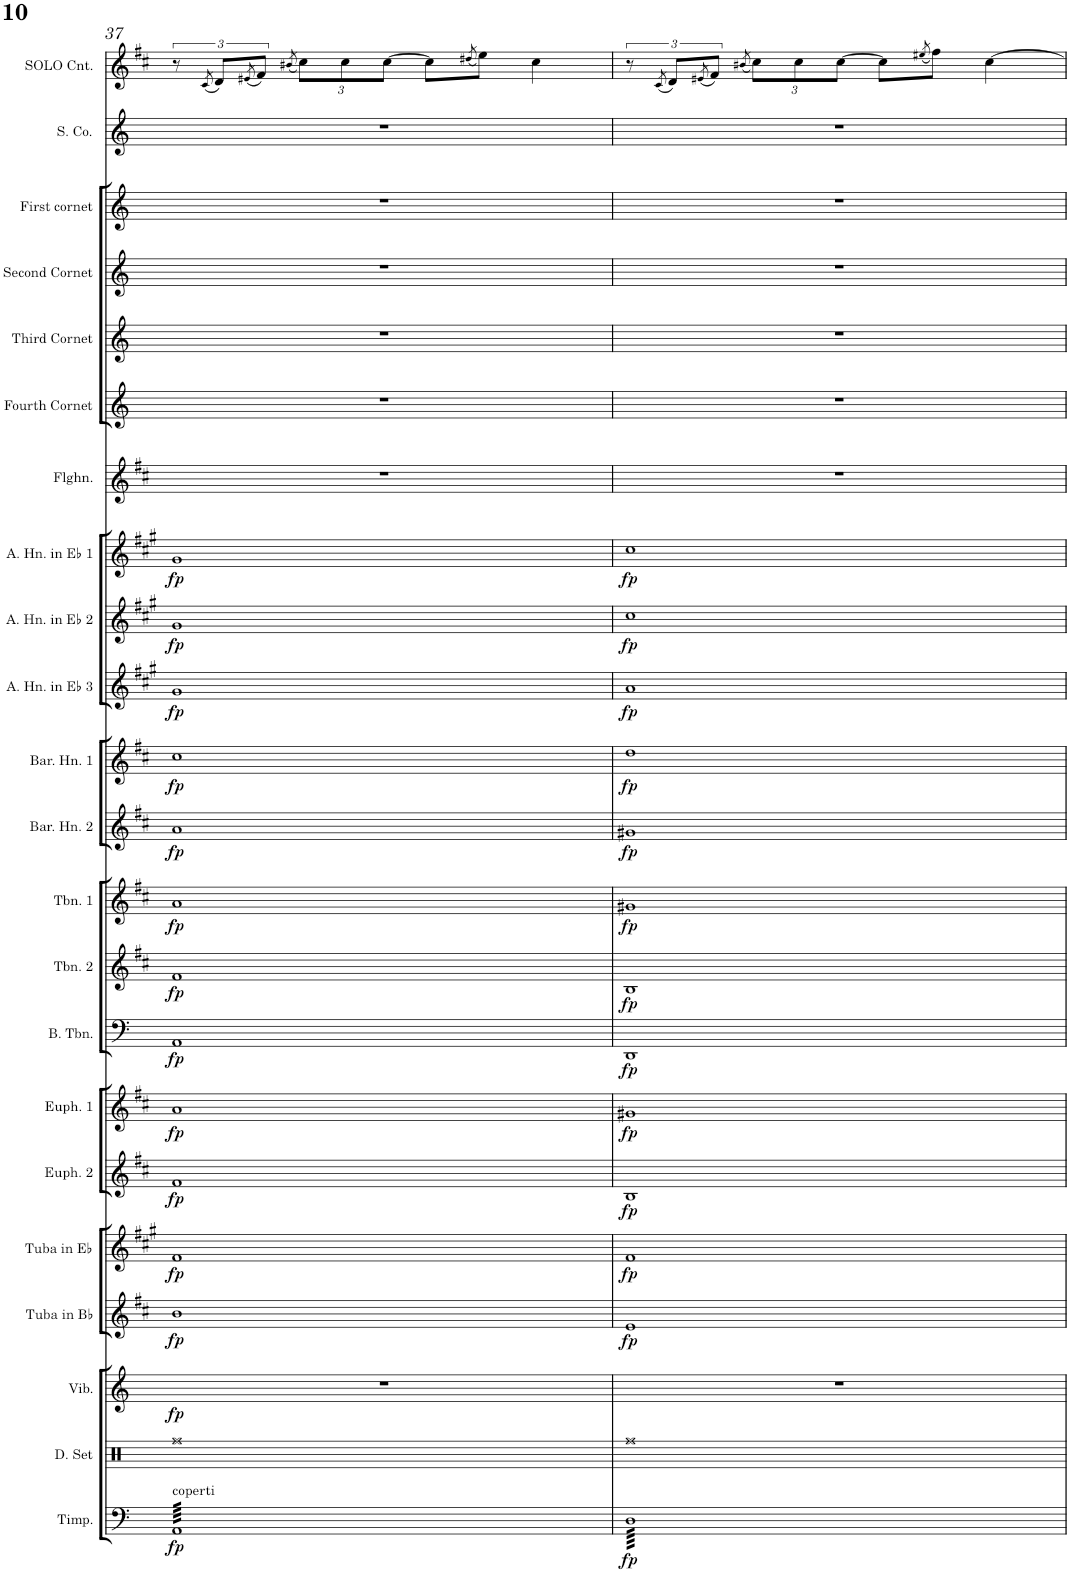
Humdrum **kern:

**kern	**dynam	**kern	**kern	**dynam	**kern	**dynam	**kern	**dynam	**kern	**dynam	**kern	**dynam	**kern	**dynam	**kern	**dynam	**kern	**dynam	**kern	**dynam	**kern	**dynam	**kern	**dynam	**kern	**dynam	**kern	**dynam	**kern	**kern	**kern	**kern	**kern	**kern	**kern
*part22	*part22	*part21	*part20	*part20	*part19	*part19	*part18	*part18	*part17	*part17	*part16	*part16	*part15	*part15	*part14	*part14	*part13	*part13	*part12	*part12	*part11	*part11	*part10	*part10	*part9	*part9	*part8	*part8	*part7	*part6	*part5	*part4	*part3	*part2	*part1
*staff22	*staff22	*staff21	*staff20	*staff20	*staff19	*staff19	*staff18	*staff18	*staff17	*staff17	*staff16	*staff16	*staff15	*staff15	*staff14	*staff14	*staff13	*staff13	*staff12	*staff12	*staff11	*staff11	*staff10	*staff10	*staff9	*staff9	*staff8	*staff8	*staff7	*staff6	*staff5	*staff4	*staff3	*staff2	*staff1
*I"Timpani	*	*I"Drumset	*I"Vibraphone	*	*I"Tuba in Bb	*	*I"Tuba in Eb	*	*I"Euphonium 2	*	*I"Euphonium 1	*	*I"Bass Trombone	*	*I"Trombone 2	*	*I"Trombone 1	*	*I"Baritone Horn 2	*	*I"Baritone Horn 1	*	*I"Alto Horn in Eb 3	*	*I"Alto Horn in Eb 2	*	*I"Alto Horn in Eb 1	*	*I"Flugelhorn	*I"Fourth Cornet	*I"Third Cornet	*I"Second Cornet	*I"First Cornet	*I"Soprano Cornet	*I"SOLO Cornet
*I'Timp.	*	*I'D. Set	*I'Vib.	*	*I'Tuba in Bb	*	*I'Tuba in Eb	*	*I'Euph. 2	*	*I'Euph. 1	*	*I'B. Tbn.	*	*I'Tbn. 2	*	*I'Tbn. 1	*	*I'Bar. Hn. 2	*	*I'Bar. Hn. 1	*	*I'A. Hn. in Eb 3	*	*I'A. Hn. in Eb 2	*	*I'A. Hn. in Eb 1	*	*I'Flghn.	*I'Fourth Cornet	*I'Third Cornet	*I'Second Cornet	*I'First cornet	*I'S. Co.	*I'SOLO Cnt.
!!LO:PB:g=z
*clefF4	*	*clefX	*clefG2	*	*clefG2	*	*clefG2	*	*clefG2	*	*clefG2	*	*clefF4	*	*clefG2	*	*clefG2	*	*clefG2	*	*clefG2	*	*clefG2	*	*clefG2	*	*clefG2	*	*clefG2	*clefG2	*clefG2	*clefG2	*clefG2	*clefG2	*clefG2
*	*	*	*	*	*Trd15c26	*	*Trd12c21	*	*Trd8c14	*	*Trd8c14	*	*	*	*Trd8c14	*	*Trd8c14	*	*Trd8c14	*	*Trd8c14	*	*Trd5c9	*	*Trd5c9	*	*Trd5c9	*	*Trd1c2	*Trd1c2	*Trd1c2	*Trd1c2	*Trd1c2	*Trd1c2	*Trd1c2
*k[]	*	*k[]	*k[]	*	*k[f#c#]	*	*k[f#c#g#]	*	*k[f#c#]	*	*k[f#c#]	*	*k[]	*	*k[f#c#]	*	*k[f#c#]	*	*k[f#c#]	*	*k[f#c#]	*	*k[f#c#g#]	*	*k[f#c#g#]	*	*k[f#c#g#]	*	*k[f#c#]	*k[]	*k[]	*k[]	*k[]	*k[]	*k[f#c#]
*M4/4	*	*M4/4	*M4/4	*	*M4/4	*	*M4/4	*	*M4/4	*	*M4/4	*	*M4/4	*	*M4/4	*	*M4/4	*	*M4/4	*	*M4/4	*	*M4/4	*	*M4/4	*	*M4/4	*	*M4/4	*M4/4	*M4/4	*M4/4	*M4/4	*M4/4	*M4/4
=37	=37	=37	=37	=37	=37	=37	=37	=37	=37	=37	=37	=37	=37	=37	=37	=37	=37	=37	=37	=37	=37	=37	=37	=37	=37	=37	=37	=37	=37	=37	=37	=37	=37	=37	=37
!LO:TX:a:t=coperti	!	!	!	!	!	!	!	!	!	!	!	!	!	!	!	!	!	!	!	!	!	!	!	!	!	!	!	!	!	!	!	!	!	!	!
!	!LO:DY:b	!	!	!LO:DY:b	!	!LO:DY:b	!	!LO:DY:b	!	!LO:DY:b	!	!LO:DY:b	!	!LO:DY:b	!	!LO:DY:b	!	!LO:DY:b	!	!LO:DY:b	!	!LO:DY:b	!	!LO:DY:b	!	!LO:DY:b	!	!LO:DY:b	!	!	!	!	!	!	!
*tremolo	*	*	*	*	*	*	*	*	*	*	*	*	*	*	*	*	*	*	*	*	*	*	*	*	*	*	*	*	*	*	*	*	*	*	*
64AALLLL	fp	1Rff	1r	fp	1b	fp	1f#	fp	1f#	fp	1a	fp	1AA	fp	1f#	fp	1a	fp	1a	fp	1cc#	fp	1g#	fp	1g#	fp	1g#	fp	1r	1r	1r	1r	1r	1r	12r
64AA	.	.	.	.	.	.	.	.	.	.	.	.	.	.	.	.	.	.	.	.	.	.	.	.	.	.	.	.	.	.	.	.	.	.	.
64AA	.	.	.	.	.	.	.	.	.	.	.	.	.	.	.	.	.	.	.	.	.	.	.	.	.	.	.	.	.	.	.	.	.	.	.
64AA	.	.	.	.	.	.	.	.	.	.	.	.	.	.	.	.	.	.	.	.	.	.	.	.	.	.	.	.	.	.	.	.	.	.	.
64AA	.	.	.	.	.	.	.	.	.	.	.	.	.	.	.	.	.	.	.	.	.	.	.	.	.	.	.	.	.	.	.	.	.	.	.
64AA	.	.	.	.	.	.	.	.	.	.	.	.	.	.	.	.	.	.	.	.	.	.	.	.	.	.	.	.	.	.	.	.	.	.	.
.	.	.	.	.	.	.	.	.	.	.	.	.	.	.	.	.	.	.	.	.	.	.	.	.	.	.	.	.	.	.	.	.	.	.	(8qc#/
.	.	.	.	.	.	.	.	.	.	.	.	.	.	.	.	.	.	.	.	.	.	.	.	.	.	.	.	.	.	.	.	.	.	.	12d/L)
64AA	.	.	.	.	.	.	.	.	.	.	.	.	.	.	.	.	.	.	.	.	.	.	.	.	.	.	.	.	.	.	.	.	.	.	.
64AA	.	.	.	.	.	.	.	.	.	.	.	.	.	.	.	.	.	.	.	.	.	.	.	.	.	.	.	.	.	.	.	.	.	.	.
64AA	.	.	.	.	.	.	.	.	.	.	.	.	.	.	.	.	.	.	.	.	.	.	.	.	.	.	.	.	.	.	.	.	.	.	.
64AA	.	.	.	.	.	.	.	.	.	.	.	.	.	.	.	.	.	.	.	.	.	.	.	.	.	.	.	.	.	.	.	.	.	.	.
64AA	.	.	.	.	.	.	.	.	.	.	.	.	.	.	.	.	.	.	.	.	.	.	.	.	.	.	.	.	.	.	.	.	.	.	.
.	.	.	.	.	.	.	.	.	.	.	.	.	.	.	.	.	.	.	.	.	.	.	.	.	.	.	.	.	.	.	.	.	.	.	(8qe#X/
.	.	.	.	.	.	.	.	.	.	.	.	.	.	.	.	.	.	.	.	.	.	.	.	.	.	.	.	.	.	.	.	.	.	.	12f#/J)
64AA	.	.	.	.	.	.	.	.	.	.	.	.	.	.	.	.	.	.	.	.	.	.	.	.	.	.	.	.	.	.	.	.	.	.	.
64AA	.	.	.	.	.	.	.	.	.	.	.	.	.	.	.	.	.	.	.	.	.	.	.	.	.	.	.	.	.	.	.	.	.	.	.
64AA	.	.	.	.	.	.	.	.	.	.	.	.	.	.	.	.	.	.	.	.	.	.	.	.	.	.	.	.	.	.	.	.	.	.	.
64AA	.	.	.	.	.	.	.	.	.	.	.	.	.	.	.	.	.	.	.	.	.	.	.	.	.	.	.	.	.	.	.	.	.	.	.
64AA	.	.	.	.	.	.	.	.	.	.	.	.	.	.	.	.	.	.	.	.	.	.	.	.	.	.	.	.	.	.	.	.	.	.	.
.	.	.	.	.	.	.	.	.	.	.	.	.	.	.	.	.	.	.	.	.	.	.	.	.	.	.	.	.	.	.	.	.	.	.	(8qb#X/
*	*	*	*	*	*	*	*	*	*	*	*	*	*	*	*	*	*	*	*	*	*	*	*	*	*	*	*	*	*	*	*	*	*	*	*Xbrackettup
64AA	.	.	.	.	.	.	.	.	.	.	.	.	.	.	.	.	.	.	.	.	.	.	.	.	.	.	.	.	.	.	.	.	.	.	12cc#\L)
64AA	.	.	.	.	.	.	.	.	.	.	.	.	.	.	.	.	.	.	.	.	.	.	.	.	.	.	.	.	.	.	.	.	.	.	.
64AA	.	.	.	.	.	.	.	.	.	.	.	.	.	.	.	.	.	.	.	.	.	.	.	.	.	.	.	.	.	.	.	.	.	.	.
64AA	.	.	.	.	.	.	.	.	.	.	.	.	.	.	.	.	.	.	.	.	.	.	.	.	.	.	.	.	.	.	.	.	.	.	.
64AA	.	.	.	.	.	.	.	.	.	.	.	.	.	.	.	.	.	.	.	.	.	.	.	.	.	.	.	.	.	.	.	.	.	.	.
64AA	.	.	.	.	.	.	.	.	.	.	.	.	.	.	.	.	.	.	.	.	.	.	.	.	.	.	.	.	.	.	.	.	.	.	.
.	.	.	.	.	.	.	.	.	.	.	.	.	.	.	.	.	.	.	.	.	.	.	.	.	.	.	.	.	.	.	.	.	.	.	12cc#\
64AA	.	.	.	.	.	.	.	.	.	.	.	.	.	.	.	.	.	.	.	.	.	.	.	.	.	.	.	.	.	.	.	.	.	.	.
64AA	.	.	.	.	.	.	.	.	.	.	.	.	.	.	.	.	.	.	.	.	.	.	.	.	.	.	.	.	.	.	.	.	.	.	.
64AA	.	.	.	.	.	.	.	.	.	.	.	.	.	.	.	.	.	.	.	.	.	.	.	.	.	.	.	.	.	.	.	.	.	.	.
64AA	.	.	.	.	.	.	.	.	.	.	.	.	.	.	.	.	.	.	.	.	.	.	.	.	.	.	.	.	.	.	.	.	.	.	.
64AA	.	.	.	.	.	.	.	.	.	.	.	.	.	.	.	.	.	.	.	.	.	.	.	.	.	.	.	.	.	.	.	.	.	.	.
.	.	.	.	.	.	.	.	.	.	.	.	.	.	.	.	.	.	.	.	.	.	.	.	.	.	.	.	.	.	.	.	.	.	.	[12cc#\J
64AA	.	.	.	.	.	.	.	.	.	.	.	.	.	.	.	.	.	.	.	.	.	.	.	.	.	.	.	.	.	.	.	.	.	.	.
64AA	.	.	.	.	.	.	.	.	.	.	.	.	.	.	.	.	.	.	.	.	.	.	.	.	.	.	.	.	.	.	.	.	.	.	.
64AA	.	.	.	.	.	.	.	.	.	.	.	.	.	.	.	.	.	.	.	.	.	.	.	.	.	.	.	.	.	.	.	.	.	.	.
64AA	.	.	.	.	.	.	.	.	.	.	.	.	.	.	.	.	.	.	.	.	.	.	.	.	.	.	.	.	.	.	.	.	.	.	.
64AA	.	.	.	.	.	.	.	.	.	.	.	.	.	.	.	.	.	.	.	.	.	.	.	.	.	.	.	.	.	.	.	.	.	.	.
64AA	.	.	.	.	.	.	.	.	.	.	.	.	.	.	.	.	.	.	.	.	.	.	.	.	.	.	.	.	.	.	.	.	.	.	8cc#\L]
64AA	.	.	.	.	.	.	.	.	.	.	.	.	.	.	.	.	.	.	.	.	.	.	.	.	.	.	.	.	.	.	.	.	.	.	.
64AA	.	.	.	.	.	.	.	.	.	.	.	.	.	.	.	.	.	.	.	.	.	.	.	.	.	.	.	.	.	.	.	.	.	.	.
64AA	.	.	.	.	.	.	.	.	.	.	.	.	.	.	.	.	.	.	.	.	.	.	.	.	.	.	.	.	.	.	.	.	.	.	.
64AA	.	.	.	.	.	.	.	.	.	.	.	.	.	.	.	.	.	.	.	.	.	.	.	.	.	.	.	.	.	.	.	.	.	.	.
64AA	.	.	.	.	.	.	.	.	.	.	.	.	.	.	.	.	.	.	.	.	.	.	.	.	.	.	.	.	.	.	.	.	.	.	.
64AA	.	.	.	.	.	.	.	.	.	.	.	.	.	.	.	.	.	.	.	.	.	.	.	.	.	.	.	.	.	.	.	.	.	.	.
64AA	.	.	.	.	.	.	.	.	.	.	.	.	.	.	.	.	.	.	.	.	.	.	.	.	.	.	.	.	.	.	.	.	.	.	.
.	.	.	.	.	.	.	.	.	.	.	.	.	.	.	.	.	.	.	.	.	.	.	.	.	.	.	.	.	.	.	.	.	.	.	(8qdd#X/
64AA	.	.	.	.	.	.	.	.	.	.	.	.	.	.	.	.	.	.	.	.	.	.	.	.	.	.	.	.	.	.	.	.	.	.	8ee\J)
64AA	.	.	.	.	.	.	.	.	.	.	.	.	.	.	.	.	.	.	.	.	.	.	.	.	.	.	.	.	.	.	.	.	.	.	.
64AA	.	.	.	.	.	.	.	.	.	.	.	.	.	.	.	.	.	.	.	.	.	.	.	.	.	.	.	.	.	.	.	.	.	.	.
64AA	.	.	.	.	.	.	.	.	.	.	.	.	.	.	.	.	.	.	.	.	.	.	.	.	.	.	.	.	.	.	.	.	.	.	.
64AA	.	.	.	.	.	.	.	.	.	.	.	.	.	.	.	.	.	.	.	.	.	.	.	.	.	.	.	.	.	.	.	.	.	.	.
64AA	.	.	.	.	.	.	.	.	.	.	.	.	.	.	.	.	.	.	.	.	.	.	.	.	.	.	.	.	.	.	.	.	.	.	.
64AA	.	.	.	.	.	.	.	.	.	.	.	.	.	.	.	.	.	.	.	.	.	.	.	.	.	.	.	.	.	.	.	.	.	.	.
64AA	.	.	.	.	.	.	.	.	.	.	.	.	.	.	.	.	.	.	.	.	.	.	.	.	.	.	.	.	.	.	.	.	.	.	.
64AA	.	.	.	.	.	.	.	.	.	.	.	.	.	.	.	.	.	.	.	.	.	.	.	.	.	.	.	.	.	.	.	.	.	.	4cc#\
64AA	.	.	.	.	.	.	.	.	.	.	.	.	.	.	.	.	.	.	.	.	.	.	.	.	.	.	.	.	.	.	.	.	.	.	.
64AA	.	.	.	.	.	.	.	.	.	.	.	.	.	.	.	.	.	.	.	.	.	.	.	.	.	.	.	.	.	.	.	.	.	.	.
64AA	.	.	.	.	.	.	.	.	.	.	.	.	.	.	.	.	.	.	.	.	.	.	.	.	.	.	.	.	.	.	.	.	.	.	.
64AA	.	.	.	.	.	.	.	.	.	.	.	.	.	.	.	.	.	.	.	.	.	.	.	.	.	.	.	.	.	.	.	.	.	.	.
64AA	.	.	.	.	.	.	.	.	.	.	.	.	.	.	.	.	.	.	.	.	.	.	.	.	.	.	.	.	.	.	.	.	.	.	.
64AA	.	.	.	.	.	.	.	.	.	.	.	.	.	.	.	.	.	.	.	.	.	.	.	.	.	.	.	.	.	.	.	.	.	.	.
64AA	.	.	.	.	.	.	.	.	.	.	.	.	.	.	.	.	.	.	.	.	.	.	.	.	.	.	.	.	.	.	.	.	.	.	.
64AA	.	.	.	.	.	.	.	.	.	.	.	.	.	.	.	.	.	.	.	.	.	.	.	.	.	.	.	.	.	.	.	.	.	.	.
64AA	.	.	.	.	.	.	.	.	.	.	.	.	.	.	.	.	.	.	.	.	.	.	.	.	.	.	.	.	.	.	.	.	.	.	.
64AA	.	.	.	.	.	.	.	.	.	.	.	.	.	.	.	.	.	.	.	.	.	.	.	.	.	.	.	.	.	.	.	.	.	.	.
64AA	.	.	.	.	.	.	.	.	.	.	.	.	.	.	.	.	.	.	.	.	.	.	.	.	.	.	.	.	.	.	.	.	.	.	.
64AA	.	.	.	.	.	.	.	.	.	.	.	.	.	.	.	.	.	.	.	.	.	.	.	.	.	.	.	.	.	.	.	.	.	.	.
64AA	.	.	.	.	.	.	.	.	.	.	.	.	.	.	.	.	.	.	.	.	.	.	.	.	.	.	.	.	.	.	.	.	.	.	.
64AA	.	.	.	.	.	.	.	.	.	.	.	.	.	.	.	.	.	.	.	.	.	.	.	.	.	.	.	.	.	.	.	.	.	.	.
64AAJJJJ	.	.	.	.	.	.	.	.	.	.	.	.	.	.	.	.	.	.	.	.	.	.	.	.	.	.	.	.	.	.	.	.	.	.	.
=38	=38	=38	=38	=38	=38	=38	=38	=38	=38	=38	=38	=38	=38	=38	=38	=38	=38	=38	=38	=38	=38	=38	=38	=38	=38	=38	=38	=38	=38	=38	=38	=38	=38	=38	=38
*	*	*	*	*	*	*	*	*	*	*	*	*	*	*	*	*	*	*	*	*	*	*	*	*	*	*	*	*	*	*	*	*	*	*	*brackettup
!	!LO:DY:b	!	!	!	!	!LO:DY:b	!	!LO:DY:b	!	!LO:DY:b	!	!LO:DY:b	!	!LO:DY:b	!	!LO:DY:b	!	!LO:DY:b	!	!LO:DY:b	!	!LO:DY:b	!	!LO:DY:b	!	!LO:DY:b	!	!LO:DY:b	!	!	!	!	!	!	!
64DLLLL	fp	1Rff	1r	.	1e	fp	1f#	fp	1B	fp	1g#X	fp	1DD	fp	1B	fp	1g#X	fp	1g#X	fp	1dd	fp	1a	fp	1cc#	fp	1cc#	fp	1r	1r	1r	1r	1r	1r	12r
64D	.	.	.	.	.	.	.	.	.	.	.	.	.	.	.	.	.	.	.	.	.	.	.	.	.	.	.	.	.	.	.	.	.	.	.
64D	.	.	.	.	.	.	.	.	.	.	.	.	.	.	.	.	.	.	.	.	.	.	.	.	.	.	.	.	.	.	.	.	.	.	.
64D	.	.	.	.	.	.	.	.	.	.	.	.	.	.	.	.	.	.	.	.	.	.	.	.	.	.	.	.	.	.	.	.	.	.	.
64D	.	.	.	.	.	.	.	.	.	.	.	.	.	.	.	.	.	.	.	.	.	.	.	.	.	.	.	.	.	.	.	.	.	.	.
64D	.	.	.	.	.	.	.	.	.	.	.	.	.	.	.	.	.	.	.	.	.	.	.	.	.	.	.	.	.	.	.	.	.	.	.
.	.	.	.	.	.	.	.	.	.	.	.	.	.	.	.	.	.	.	.	.	.	.	.	.	.	.	.	.	.	.	.	.	.	.	(8qc#/
.	.	.	.	.	.	.	.	.	.	.	.	.	.	.	.	.	.	.	.	.	.	.	.	.	.	.	.	.	.	.	.	.	.	.	12d/L)
64D	.	.	.	.	.	.	.	.	.	.	.	.	.	.	.	.	.	.	.	.	.	.	.	.	.	.	.	.	.	.	.	.	.	.	.
64D	.	.	.	.	.	.	.	.	.	.	.	.	.	.	.	.	.	.	.	.	.	.	.	.	.	.	.	.	.	.	.	.	.	.	.
64D	.	.	.	.	.	.	.	.	.	.	.	.	.	.	.	.	.	.	.	.	.	.	.	.	.	.	.	.	.	.	.	.	.	.	.
64D	.	.	.	.	.	.	.	.	.	.	.	.	.	.	.	.	.	.	.	.	.	.	.	.	.	.	.	.	.	.	.	.	.	.	.
64D	.	.	.	.	.	.	.	.	.	.	.	.	.	.	.	.	.	.	.	.	.	.	.	.	.	.	.	.	.	.	.	.	.	.	.
.	.	.	.	.	.	.	.	.	.	.	.	.	.	.	.	.	.	.	.	.	.	.	.	.	.	.	.	.	.	.	.	.	.	.	(8qe#X/
.	.	.	.	.	.	.	.	.	.	.	.	.	.	.	.	.	.	.	.	.	.	.	.	.	.	.	.	.	.	.	.	.	.	.	12f#/J)
64D	.	.	.	.	.	.	.	.	.	.	.	.	.	.	.	.	.	.	.	.	.	.	.	.	.	.	.	.	.	.	.	.	.	.	.
64D	.	.	.	.	.	.	.	.	.	.	.	.	.	.	.	.	.	.	.	.	.	.	.	.	.	.	.	.	.	.	.	.	.	.	.
64D	.	.	.	.	.	.	.	.	.	.	.	.	.	.	.	.	.	.	.	.	.	.	.	.	.	.	.	.	.	.	.	.	.	.	.
64D	.	.	.	.	.	.	.	.	.	.	.	.	.	.	.	.	.	.	.	.	.	.	.	.	.	.	.	.	.	.	.	.	.	.	.
64D	.	.	.	.	.	.	.	.	.	.	.	.	.	.	.	.	.	.	.	.	.	.	.	.	.	.	.	.	.	.	.	.	.	.	.
.	.	.	.	.	.	.	.	.	.	.	.	.	.	.	.	.	.	.	.	.	.	.	.	.	.	.	.	.	.	.	.	.	.	.	(8qb#X/
*	*	*	*	*	*	*	*	*	*	*	*	*	*	*	*	*	*	*	*	*	*	*	*	*	*	*	*	*	*	*	*	*	*	*	*Xbrackettup
64D	.	.	.	.	.	.	.	.	.	.	.	.	.	.	.	.	.	.	.	.	.	.	.	.	.	.	.	.	.	.	.	.	.	.	12cc#\L)
64D	.	.	.	.	.	.	.	.	.	.	.	.	.	.	.	.	.	.	.	.	.	.	.	.	.	.	.	.	.	.	.	.	.	.	.
64D	.	.	.	.	.	.	.	.	.	.	.	.	.	.	.	.	.	.	.	.	.	.	.	.	.	.	.	.	.	.	.	.	.	.	.
64D	.	.	.	.	.	.	.	.	.	.	.	.	.	.	.	.	.	.	.	.	.	.	.	.	.	.	.	.	.	.	.	.	.	.	.
64D	.	.	.	.	.	.	.	.	.	.	.	.	.	.	.	.	.	.	.	.	.	.	.	.	.	.	.	.	.	.	.	.	.	.	.
64D	.	.	.	.	.	.	.	.	.	.	.	.	.	.	.	.	.	.	.	.	.	.	.	.	.	.	.	.	.	.	.	.	.	.	.
.	.	.	.	.	.	.	.	.	.	.	.	.	.	.	.	.	.	.	.	.	.	.	.	.	.	.	.	.	.	.	.	.	.	.	12cc#\
64D	.	.	.	.	.	.	.	.	.	.	.	.	.	.	.	.	.	.	.	.	.	.	.	.	.	.	.	.	.	.	.	.	.	.	.
64D	.	.	.	.	.	.	.	.	.	.	.	.	.	.	.	.	.	.	.	.	.	.	.	.	.	.	.	.	.	.	.	.	.	.	.
64D	.	.	.	.	.	.	.	.	.	.	.	.	.	.	.	.	.	.	.	.	.	.	.	.	.	.	.	.	.	.	.	.	.	.	.
64D	.	.	.	.	.	.	.	.	.	.	.	.	.	.	.	.	.	.	.	.	.	.	.	.	.	.	.	.	.	.	.	.	.	.	.
64D	.	.	.	.	.	.	.	.	.	.	.	.	.	.	.	.	.	.	.	.	.	.	.	.	.	.	.	.	.	.	.	.	.	.	.
.	.	.	.	.	.	.	.	.	.	.	.	.	.	.	.	.	.	.	.	.	.	.	.	.	.	.	.	.	.	.	.	.	.	.	[12cc#\J
64D	.	.	.	.	.	.	.	.	.	.	.	.	.	.	.	.	.	.	.	.	.	.	.	.	.	.	.	.	.	.	.	.	.	.	.
64D	.	.	.	.	.	.	.	.	.	.	.	.	.	.	.	.	.	.	.	.	.	.	.	.	.	.	.	.	.	.	.	.	.	.	.
64D	.	.	.	.	.	.	.	.	.	.	.	.	.	.	.	.	.	.	.	.	.	.	.	.	.	.	.	.	.	.	.	.	.	.	.
64D	.	.	.	.	.	.	.	.	.	.	.	.	.	.	.	.	.	.	.	.	.	.	.	.	.	.	.	.	.	.	.	.	.	.	.
64D	.	.	.	.	.	.	.	.	.	.	.	.	.	.	.	.	.	.	.	.	.	.	.	.	.	.	.	.	.	.	.	.	.	.	.
64D	.	.	.	.	.	.	.	.	.	.	.	.	.	.	.	.	.	.	.	.	.	.	.	.	.	.	.	.	.	.	.	.	.	.	8cc#\L]
64D	.	.	.	.	.	.	.	.	.	.	.	.	.	.	.	.	.	.	.	.	.	.	.	.	.	.	.	.	.	.	.	.	.	.	.
64D	.	.	.	.	.	.	.	.	.	.	.	.	.	.	.	.	.	.	.	.	.	.	.	.	.	.	.	.	.	.	.	.	.	.	.
64D	.	.	.	.	.	.	.	.	.	.	.	.	.	.	.	.	.	.	.	.	.	.	.	.	.	.	.	.	.	.	.	.	.	.	.
64D	.	.	.	.	.	.	.	.	.	.	.	.	.	.	.	.	.	.	.	.	.	.	.	.	.	.	.	.	.	.	.	.	.	.	.
64D	.	.	.	.	.	.	.	.	.	.	.	.	.	.	.	.	.	.	.	.	.	.	.	.	.	.	.	.	.	.	.	.	.	.	.
64D	.	.	.	.	.	.	.	.	.	.	.	.	.	.	.	.	.	.	.	.	.	.	.	.	.	.	.	.	.	.	.	.	.	.	.
64D	.	.	.	.	.	.	.	.	.	.	.	.	.	.	.	.	.	.	.	.	.	.	.	.	.	.	.	.	.	.	.	.	.	.	.
.	.	.	.	.	.	.	.	.	.	.	.	.	.	.	.	.	.	.	.	.	.	.	.	.	.	.	.	.	.	.	.	.	.	.	(8qee#X/
64D	.	.	.	.	.	.	.	.	.	.	.	.	.	.	.	.	.	.	.	.	.	.	.	.	.	.	.	.	.	.	.	.	.	.	8ff#\J)
64D	.	.	.	.	.	.	.	.	.	.	.	.	.	.	.	.	.	.	.	.	.	.	.	.	.	.	.	.	.	.	.	.	.	.	.
64D	.	.	.	.	.	.	.	.	.	.	.	.	.	.	.	.	.	.	.	.	.	.	.	.	.	.	.	.	.	.	.	.	.	.	.
64D	.	.	.	.	.	.	.	.	.	.	.	.	.	.	.	.	.	.	.	.	.	.	.	.	.	.	.	.	.	.	.	.	.	.	.
64D	.	.	.	.	.	.	.	.	.	.	.	.	.	.	.	.	.	.	.	.	.	.	.	.	.	.	.	.	.	.	.	.	.	.	.
64D	.	.	.	.	.	.	.	.	.	.	.	.	.	.	.	.	.	.	.	.	.	.	.	.	.	.	.	.	.	.	.	.	.	.	.
64D	.	.	.	.	.	.	.	.	.	.	.	.	.	.	.	.	.	.	.	.	.	.	.	.	.	.	.	.	.	.	.	.	.	.	.
64D	.	.	.	.	.	.	.	.	.	.	.	.	.	.	.	.	.	.	.	.	.	.	.	.	.	.	.	.	.	.	.	.	.	.	.
64D	.	.	.	.	.	.	.	.	.	.	.	.	.	.	.	.	.	.	.	.	.	.	.	.	.	.	.	.	.	.	.	.	.	.	[4cc#\
64D	.	.	.	.	.	.	.	.	.	.	.	.	.	.	.	.	.	.	.	.	.	.	.	.	.	.	.	.	.	.	.	.	.	.	.
64D	.	.	.	.	.	.	.	.	.	.	.	.	.	.	.	.	.	.	.	.	.	.	.	.	.	.	.	.	.	.	.	.	.	.	.
64D	.	.	.	.	.	.	.	.	.	.	.	.	.	.	.	.	.	.	.	.	.	.	.	.	.	.	.	.	.	.	.	.	.	.	.
64D	.	.	.	.	.	.	.	.	.	.	.	.	.	.	.	.	.	.	.	.	.	.	.	.	.	.	.	.	.	.	.	.	.	.	.
64D	.	.	.	.	.	.	.	.	.	.	.	.	.	.	.	.	.	.	.	.	.	.	.	.	.	.	.	.	.	.	.	.	.	.	.
64D	.	.	.	.	.	.	.	.	.	.	.	.	.	.	.	.	.	.	.	.	.	.	.	.	.	.	.	.	.	.	.	.	.	.	.
64D	.	.	.	.	.	.	.	.	.	.	.	.	.	.	.	.	.	.	.	.	.	.	.	.	.	.	.	.	.	.	.	.	.	.	.
64D	.	.	.	.	.	.	.	.	.	.	.	.	.	.	.	.	.	.	.	.	.	.	.	.	.	.	.	.	.	.	.	.	.	.	.
64D	.	.	.	.	.	.	.	.	.	.	.	.	.	.	.	.	.	.	.	.	.	.	.	.	.	.	.	.	.	.	.	.	.	.	.
64D	.	.	.	.	.	.	.	.	.	.	.	.	.	.	.	.	.	.	.	.	.	.	.	.	.	.	.	.	.	.	.	.	.	.	.
64D	.	.	.	.	.	.	.	.	.	.	.	.	.	.	.	.	.	.	.	.	.	.	.	.	.	.	.	.	.	.	.	.	.	.	.
64D	.	.	.	.	.	.	.	.	.	.	.	.	.	.	.	.	.	.	.	.	.	.	.	.	.	.	.	.	.	.	.	.	.	.	.
64D	.	.	.	.	.	.	.	.	.	.	.	.	.	.	.	.	.	.	.	.	.	.	.	.	.	.	.	.	.	.	.	.	.	.	.
64D	.	.	.	.	.	.	.	.	.	.	.	.	.	.	.	.	.	.	.	.	.	.	.	.	.	.	.	.	.	.	.	.	.	.	.
64DJJJJ	.	.	.	.	.	.	.	.	.	.	.	.	.	.	.	.	.	.	.	.	.	.	.	.	.	.	.	.	.	.	.	.	.	.	.
*Xtremolo	*	*	*	*	*	*	*	*	*	*	*	*	*	*	*	*	*	*	*	*	*	*	*	*	*	*	*	*	*	*	*	*	*	*	*
=	=	=	=	=	=	=	=	=	=	=	=	=	=	=	=	=	=	=	=	=	=	=	=	=	=	=	=	=	=	=	=	=	=	=	=
*-	*-	*-	*-	*-	*-	*-	*-	*-	*-	*-	*-	*-	*-	*-	*-	*-	*-	*-	*-	*-	*-	*-	*-	*-	*-	*-	*-	*-	*-	*-	*-	*-	*-	*-	*-
